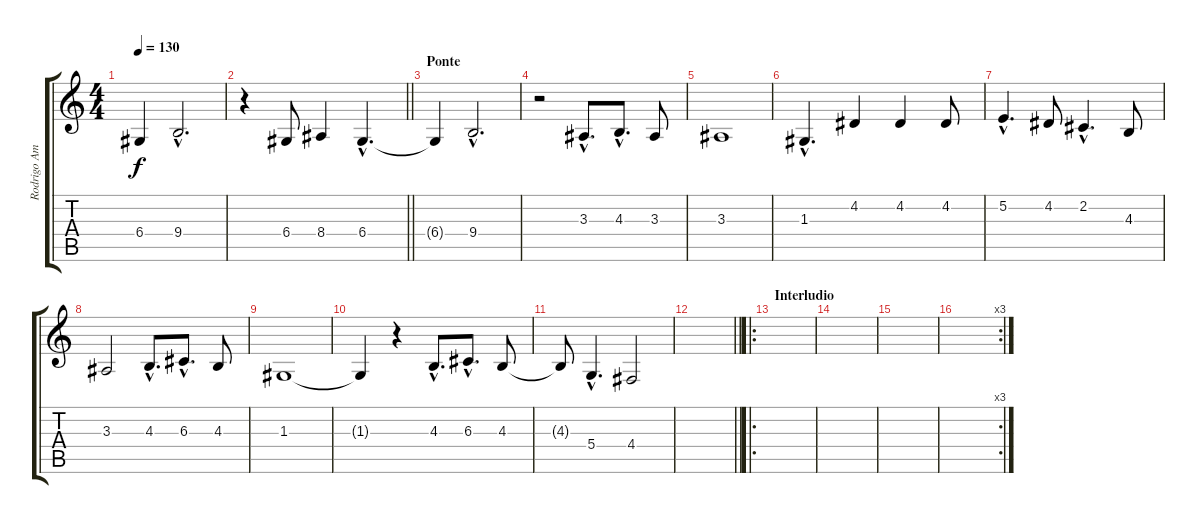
\track ("Rodrigo Amarante (Vocal)" "Rodrigo Am") {instrument sopranosax}
\staff {score tabs}
\tuning (E4 B3 G3 D3 A2 E2) {hide}
\ts (4 4)
\tempo 130
\clef g2
\ks c
6.4{t}.4{dy f} 9.4{hac}.2{d} |
\barLineRight lightlight
r.4 6.4.8 8.4.4 6.4{hac}.4{d} |
\section ("" "Ponte")
6.4{t}.4 9.4{hac}.2{d} |
r.2 3.3{hac}.8{d} 4.3{hac}.8{d} 3.3.8 |
3.3.1 |
1.3{hac}.4{d} 4.2.4 4.2.4 4.2.8 |
5.2{hac}.4{d} 4.2.8 2.2{hac}.4{d} 4.3.8 |
3.3.2 4.3{hac}.8{d} 6.3{hac}.8{d} 4.3.8 |
1.3.1 |
1.3{t}.4 r.4 4.3{hac}.8{d} 6.3{hac}.8{d} 4.3.8 |
4.3{t}.8 5.4{hac}.4{d} 4.4.2 |
\barLineRight lightlight
|
\ro
\section ("" "Interludio")
|
|
|
\rc 3
